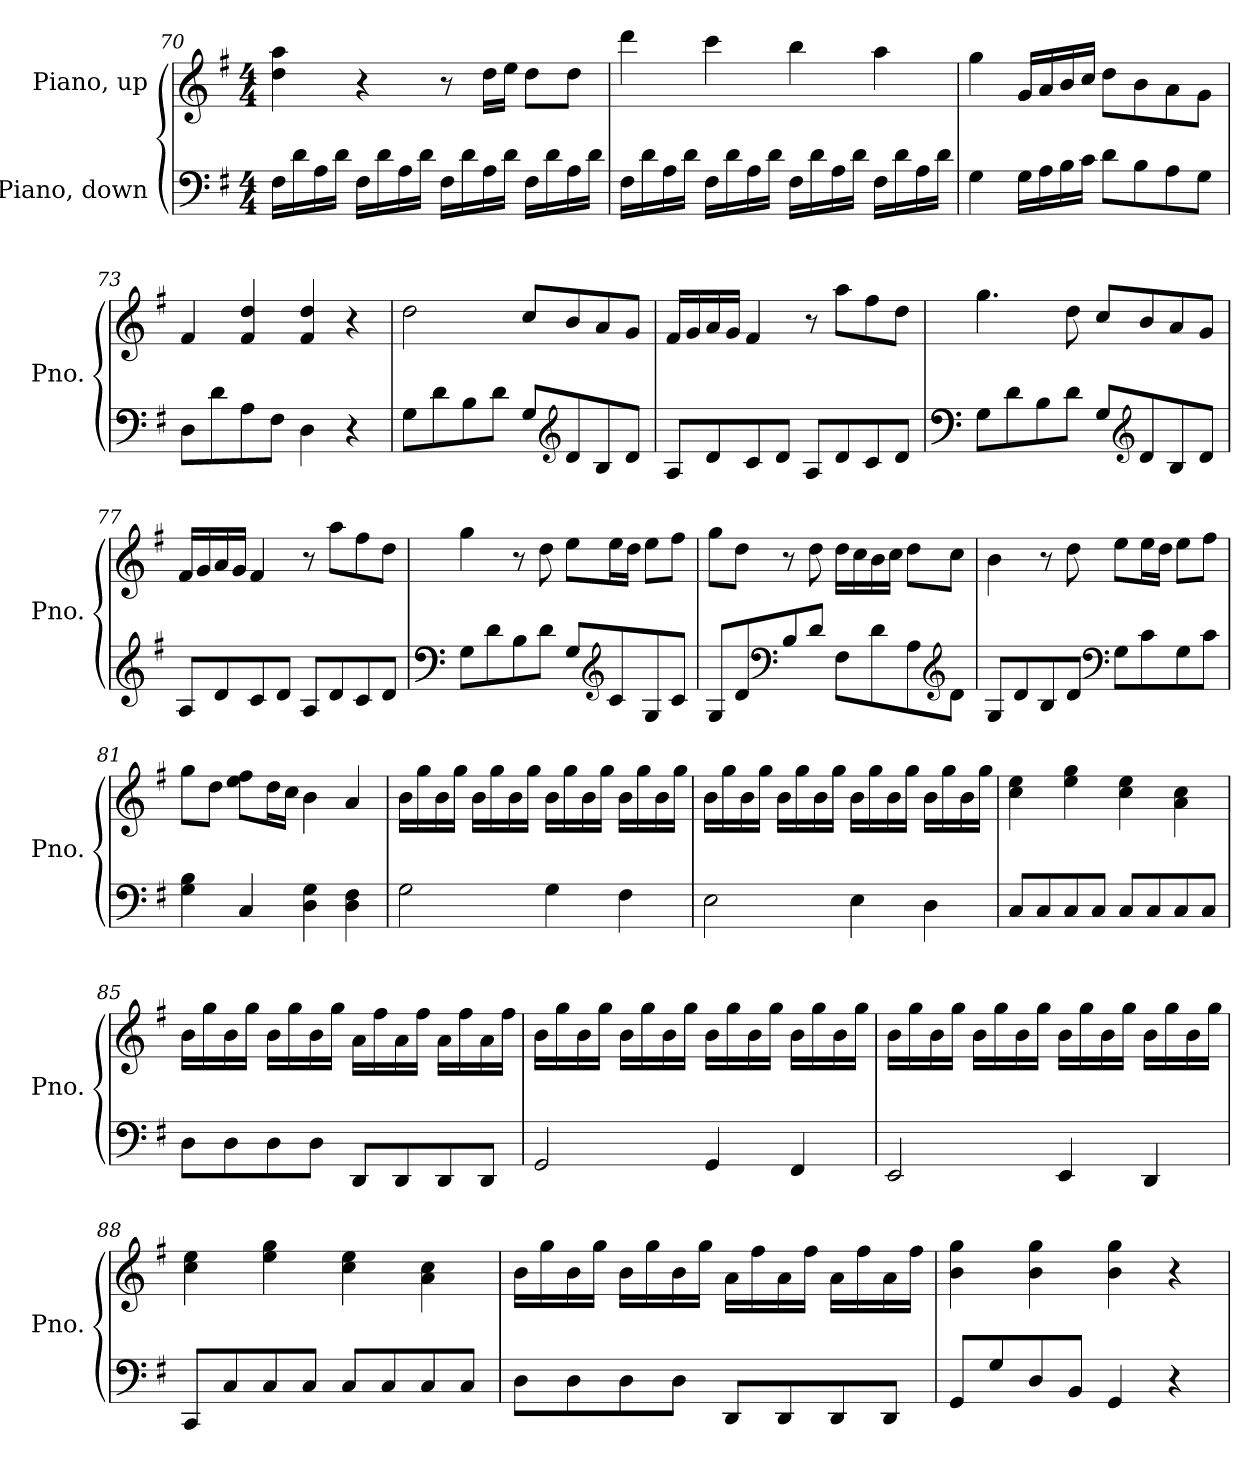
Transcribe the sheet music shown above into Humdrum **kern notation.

**kern	**kern
*part2	*part1
*staff2	*staff1
*I"Piano, down	*I"Piano, up
*I'Pno.	*I'Pno.
!!LO:LB:g=z
*clefF4	*clefG2
*k[f#]	*k[f#]
*M4/4	*M4/4
=70	=70
16F#\LL	4dd\ 4aa\
16d\	.
16A\	.
16d\JJ	.
16F#\LL	4r
16d\	.
16A\	.
16d\JJ	.
16F#\LL	8r
16d\	.
16A\	16dd\LL
16d\JJ	16ee\JJ
16F#\LL	8dd\L
16d\	.
16A\	8dd\J
16d\JJ	.
=71	=71
16F#\LL	4ddd\
16d\	.
16A\	.
16d\JJ	.
16F#\LL	4ccc\
16d\	.
16A\	.
16d\JJ	.
16F#\LL	4bb\
16d\	.
16A\	.
16d\JJ	.
16F#\LL	4aa\
16d\	.
16A\	.
16d\JJ	.
=72	=72
4G\	4gg\
16G\LL	16g/LL
16A\	16a/
16B\	16b/
16c\JJ	16cc/JJ
8d\L	8dd\L
8B\	8b\
8A\	8a\
8G\J	8g\J
!!LO:LB:g=z
=73	=73
8D\L	4f#/
8d\	.
8A\	4f#/ 4dd/
8F#\J	.
4D\	4f#/ 4dd/
4r	4r
=74	=74
8G\L	2dd\
8d\	.
8B\	.
8d\J	.
8G/L	8cc/L
*clefG2	*
8d/	8b/
8B/	8a/
8d/J	8g/J
=75	=75
8A/L	16f#/LL
.	16g/
8d/	16a/
.	16g/JJ
8c/	4f#/
8d/J	.
8A/L	8r
8d/	8aa\L
8c/	8ff#\
8d/J	8dd\J
=76	=76
*clefF4	*
8G\L	4.gg\
8d\	.
8B\	.
8d\J	8dd\
8G/L	8cc/L
*clefG2	*
8d/	8b/
8B/	8a/
8d/J	8g/J
!!LO:PB:g=z
=77	=77
8A/L	16f#/LL
.	16g/
8d/	16a/
.	16g/JJ
8c/	4f#/
8d/J	.
8A/L	8r
8d/	8aa\L
8c/	8ff#\
8d/J	8dd\J
=78	=78
*clefF4	*
8G\L	4gg\
8d\	.
8B\	8r
8d\J	8dd\
8G/L	8ee\L
*clefG2	*
8c/	16ee\L
.	16dd\JJ
8G/	8ee\L
8c/J	8ff#\J
=79	=79
8G/L	8gg\L
8d/	8dd\J
*clefF4	*
8B/	8r
8d/J	8dd\
8F#\L	16dd\LL
.	16cc\
8d\	16b\
.	16cc\JJ
8A\	8dd\L
*clefG2	*
8d\J	8cc\J
!!LO:LB:g=z
=80	=80
8G/L	4b\
8d/	.
8B/	8r
8d/J	8dd\
*clefF4	*
8G\L	8ee\L
8c\	16ee\L
.	16dd\JJ
8G\	8ee\L
8c\J	8ff#\J
=81	=81
4G\ 4B\	8gg\L
.	8dd\J
4C/	8ee\ 8ff#\L
.	16dd\L
.	16cc\JJ
4D\ 4G\	4b\
4D\ 4F#\	4a/
=82	=82
2G\	16b\LL
.	16gg\
.	16b\
.	16gg\JJ
.	16b\LL
.	16gg\
.	16b\
.	16gg\JJ
4G\	16b\LL
.	16gg\
.	16b\
.	16gg\JJ
4F#\	16b\LL
.	16gg\
.	16b\
.	16gg\JJ
!!LO:LB:g=z
=83	=83
2E\	16b\LL
.	16gg\
.	16b\
.	16gg\JJ
.	16b\LL
.	16gg\
.	16b\
.	16gg\JJ
4E\	16b\LL
.	16gg\
.	16b\
.	16gg\JJ
4D\	16b\LL
.	16gg\
.	16b\
.	16gg\JJ
=84	=84
8C/L	4cc\ 4ee\
8C/	.
8C/	4ee\ 4gg\
8C/J	.
8C/L	4cc\ 4ee\
8C/	.
8C/	4a\ 4cc\
8C/J	.
=85	=85
8D\L	16b\LL
.	16gg\
8D\	16b\
.	16gg\JJ
8D\	16b\LL
.	16gg\
8D\J	16b\
.	16gg\JJ
8DD/L	16a\LL
.	16ff#\
8DD/	16a\
.	16ff#\JJ
8DD/	16a\LL
.	16ff#\
8DD/J	16a\
.	16ff#\JJ
!!LO:LB:g=z
=86	=86
2GG/	16b\LL
.	16gg\
.	16b\
.	16gg\JJ
.	16b\LL
.	16gg\
.	16b\
.	16gg\JJ
4GG/	16b\LL
.	16gg\
.	16b\
.	16gg\JJ
4FF#/	16b\LL
.	16gg\
.	16b\
.	16gg\JJ
=87	=87
2EE/	16b\LL
.	16gg\
.	16b\
.	16gg\JJ
.	16b\LL
.	16gg\
.	16b\
.	16gg\JJ
4EE/	16b\LL
.	16gg\
.	16b\
.	16gg\JJ
4DD/	16b\LL
.	16gg\
.	16b\
.	16gg\JJ
=88	=88
8CC/L	4cc\ 4ee\
8C/	.
8C/	4ee\ 4gg\
8C/J	.
8C/L	4cc\ 4ee\
8C/	.
8C/	4a\ 4cc\
8C/J	.
!!LO:LB:g=z
=89	=89
8D\L	16b\LL
.	16gg\
8D\	16b\
.	16gg\JJ
8D\	16b\LL
.	16gg\
8D\J	16b\
.	16gg\JJ
8DD/L	16a\LL
.	16ff#\
8DD/	16a\
.	16ff#\JJ
8DD/	16a\LL
.	16ff#\
8DD/J	16a\
.	16ff#\JJ
=90	=90
8GG/L	4b\ 4gg\
8G/	.
8D/	4b\ 4gg\
8BB/J	.
4GG/	4b\ 4gg\
4r	4r
=	=
*-	*-
